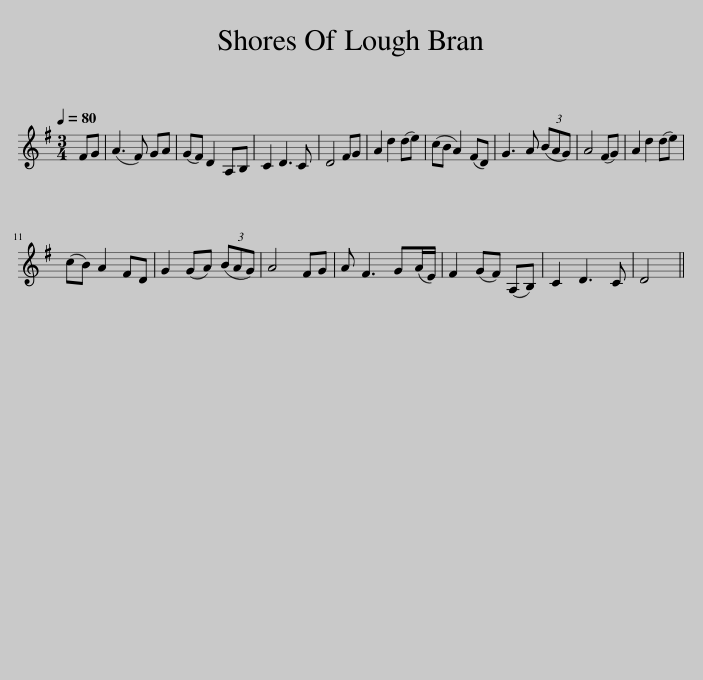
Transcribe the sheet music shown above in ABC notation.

X:1
L:1/8
Q:1/4=80
M:3/4
I:linebreak $
K:G
V:1 treble
V:1
 FG | (A3 F) GA | (GF) D2 A,B, | C2 D3 C | D4 FG | %5
 A2 d2 (de) | (cB A2) (FD) | G3 A (3(BAG) | A4 (FG) | A2 d2 (de) |$ %10
 (cB) A2 FD | G2 (GA) (3(BAG) | A4 FG | A F3 G(A/E/) | F2 (GF) (A,B,) | %15
 C2 D3 C | D4 || %17
